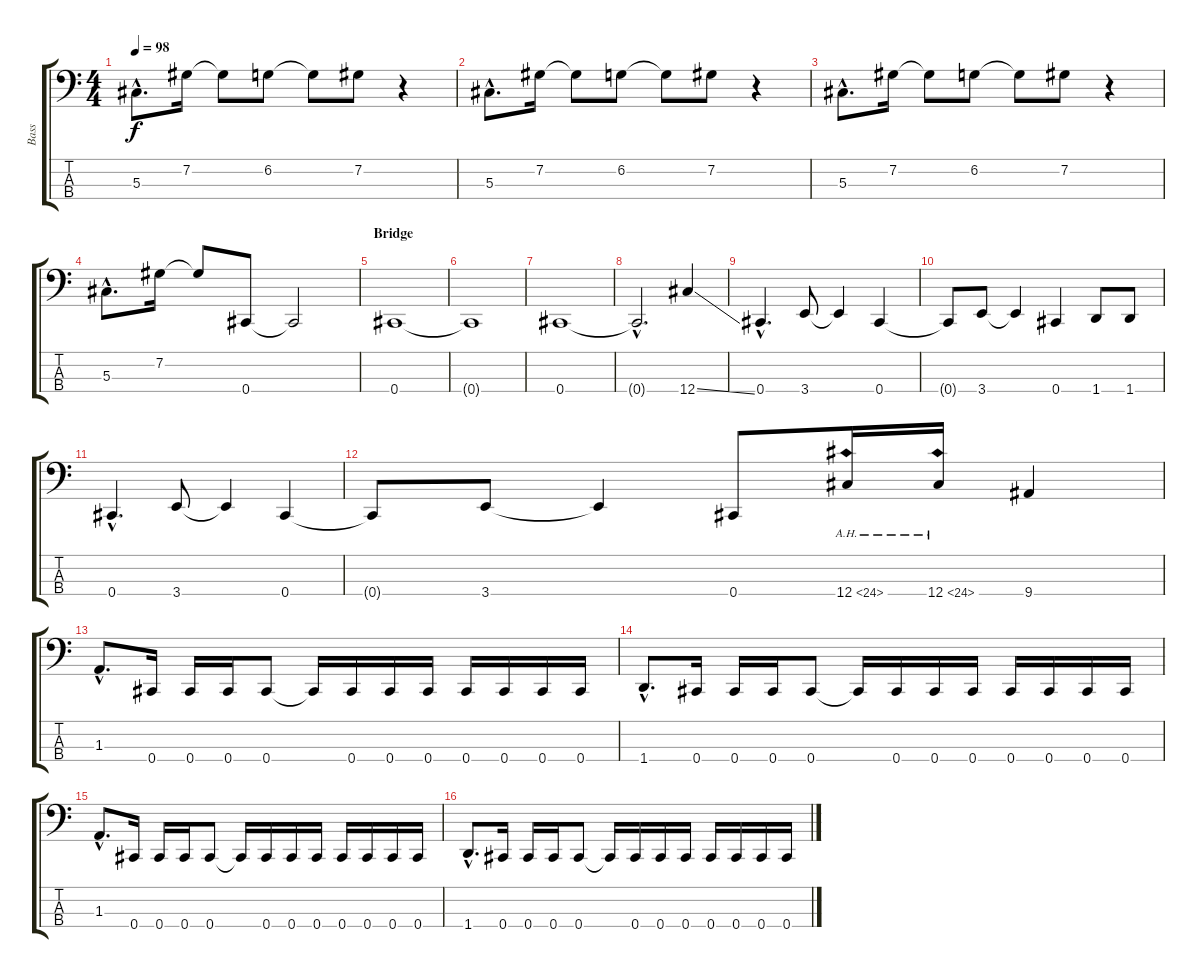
\track ("Bass" "Bass") {instrument electricbasspick}
\staff {score tabs}
\tuning (Gb2 Db2 Ab1 Db1) {hide}
\ts (4 4)
\tempo 98
\clef f4
\ks c
5.3{hac}.8{d dy f} 7.2.16 7.2{t}.8 6.2.8 6.2{t}.8 7.2.8 r.4 |
5.3{hac}.8{d} 7.2.16 7.2{t}.8 6.2.8 6.2{t}.8 7.2.8 r.4 |
5.3{hac}.8{d} 7.2.16 7.2{t}.8 6.2.8 6.2{t}.8 7.2.8 r.4 |
5.3{hac}.8{d} 7.2.16 7.2{t}.8 0.4.8 0.4{t}.2 |
\section ("" "Bridge")
0.4.1 |
0.4{t}.1 |
0.4.1 |
0.4{hac t}.2{d} 12.4{ss}.4 |
0.4{hac}.4{d} 3.4.8 3.4{t}.4 0.4.4 |
0.4{t}.8 3.4.8 3.4{t}.4 0.4.4 1.4.8 1.4.8 |
0.4{hac}.4{d} 3.4.8 3.4{t}.4 0.4.4 |
0.4{t}.8 3.4.8 3.4{t}.4 0.4.8 12.4{ah 12}.16 12.4{ah 12}.16 9.4.4 |
1.3{hac}.8{d} 0.4.16 0.4.16 0.4.16 0.4.8 0.4{t}.16 0.4.16 0.4.16 0.4.16 0.4.16 0.4.16 0.4.16 0.4.16 |
1.4{hac}.8{d} 0.4.16 0.4.16 0.4.16 0.4.8 0.4{t}.16 0.4.16 0.4.16 0.4.16 0.4.16 0.4.16 0.4.16 0.4.16 |
1.3{hac}.8{d} 0.4.16 0.4.16 0.4.16 0.4.8 0.4{t}.16 0.4.16 0.4.16 0.4.16 0.4.16 0.4.16 0.4.16 0.4.16 |
1.4{hac}.8{d} 0.4.16 0.4.16 0.4.16 0.4.8 0.4{t}.16 0.4.16 0.4.16 0.4.16 0.4.16 0.4.16 0.4.16 0.4.16
